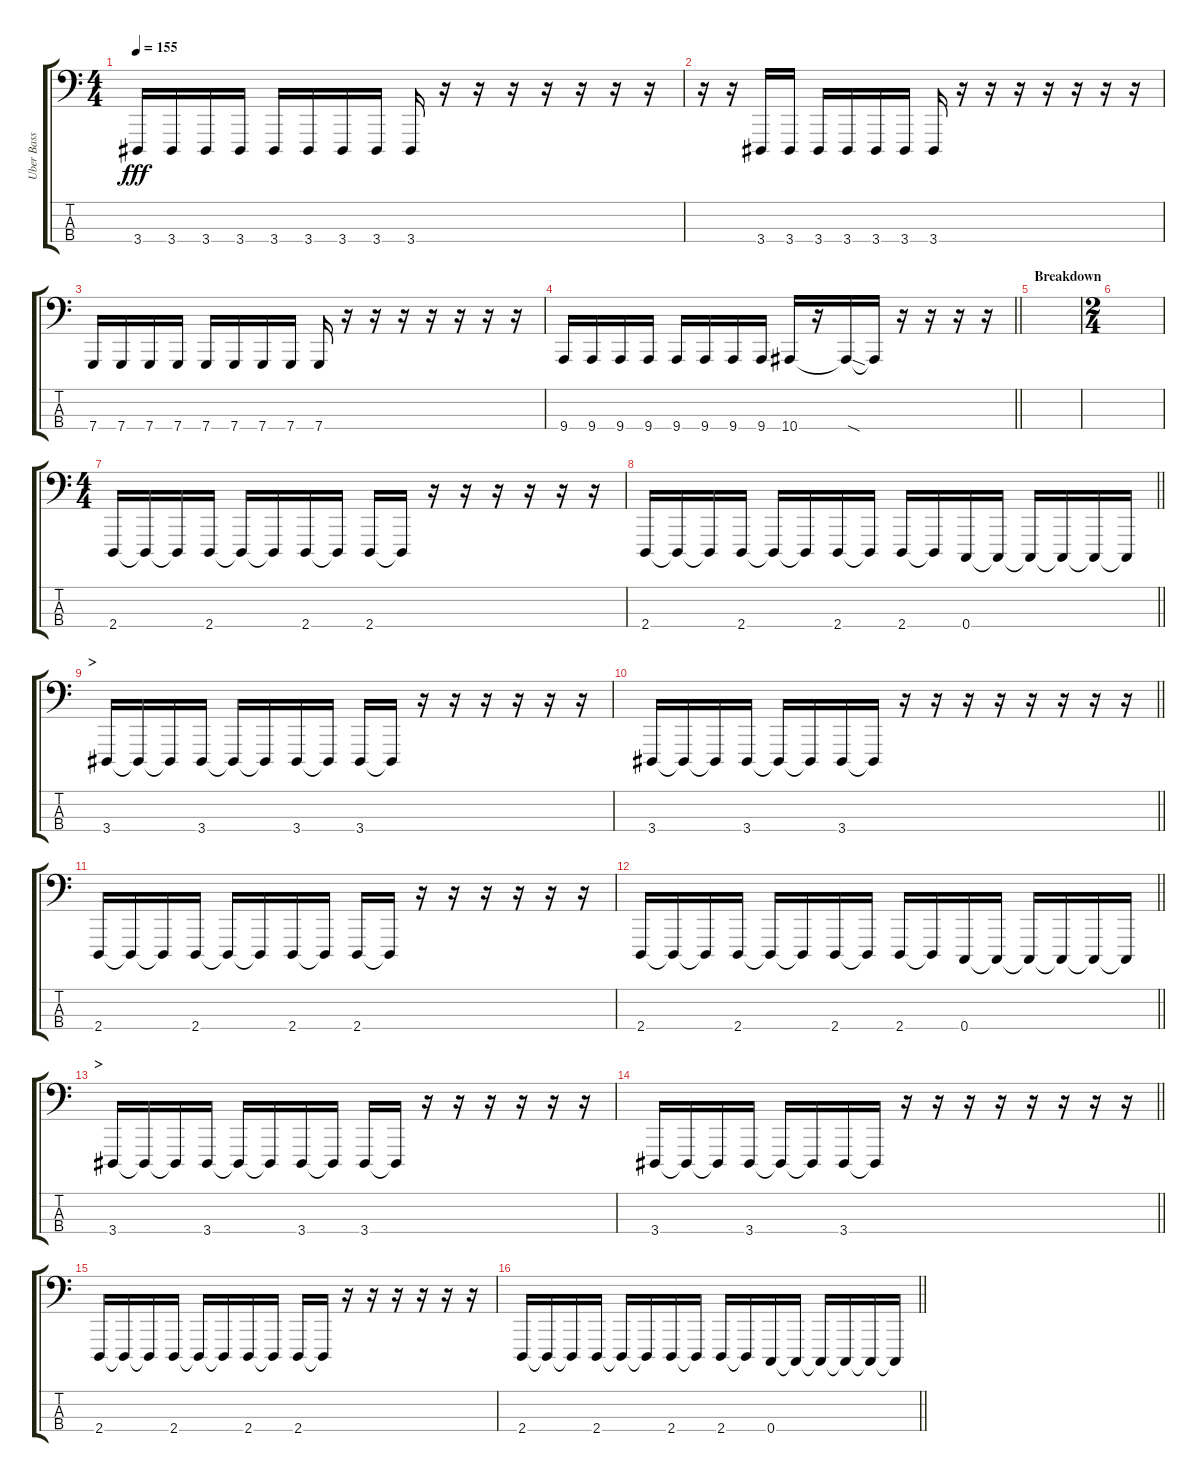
\track ("Uber Bass Enhancer" "Uber Bass ") {instrument clavinet}
\staff {score tabs}
\tuning (F2 C2 G1 C1) {hide}
\ts (4 4)
\tempo 155
\clef f4
\ks c
3.4.16{dy fff} 3.4.16 3.4.16 3.4.16 3.4.16 3.4.16 3.4.16 3.4.16 3.4.16 r.16 r.16 r.16 r.16 r.16 r.16 r.16 |
r.16 r.16 3.4.16 3.4.16 3.4.16 3.4.16 3.4.16 3.4.16 3.4.16 r.16 r.16 r.16 r.16 r.16 r.16 r.16 |
7.4.16 7.4.16 7.4.16 7.4.16 7.4.16 7.4.16 7.4.16 7.4.16 7.4.16 r.16 r.16 r.16 r.16 r.16 r.16 r.16 |
\barLineRight lightlight
9.4.16 9.4.16 9.4.16 9.4.16 9.4.16 9.4.16 9.4.16 9.4.16 10.4.16 r.16 10.4{sod t}.16 10.4{t}.16 r.16 r.16 r.16 r.16 |
\section ("" "Breakdown")
|
\ts (2 4)
|
\ts (4 4)
2.4.16 2.4{t}.16 2.4{t}.16 2.4.16 2.4{t}.16 2.4{t}.16 2.4.16 2.4{t}.16 2.4.16 2.4{t}.16 r.16 r.16 r.16 r.16 r.16 r.16 |
\barLineRight lightlight
2.4.16 2.4{t}.16 2.4{t}.16 2.4.16 2.4{t}.16 2.4{t}.16 2.4.16 2.4{t}.16 2.4.16 2.4{t}.16 0.4.16 0.4{t}.16 0.4{t}.16 0.4{t}.16 0.4{t}.16 0.4{t}.16 |
\section ("" ">")
3.4.16 3.4{t}.16 3.4{t}.16 3.4.16 3.4{t}.16 3.4{t}.16 3.4.16 3.4{t}.16 3.4.16 3.4{t}.16 r.16 r.16 r.16 r.16 r.16 r.16 |
\barLineRight lightlight
3.4.16 3.4{t}.16 3.4{t}.16 3.4.16 3.4{t}.16 3.4{t}.16 3.4.16 3.4{t}.16 r.16 r.16 r.16 r.16 r.16 r.16 r.16 r.16 |
2.4.16 2.4{t}.16 2.4{t}.16 2.4.16 2.4{t}.16 2.4{t}.16 2.4.16 2.4{t}.16 2.4.16 2.4{t}.16 r.16 r.16 r.16 r.16 r.16 r.16 |
\barLineRight lightlight
2.4.16 2.4{t}.16 2.4{t}.16 2.4.16 2.4{t}.16 2.4{t}.16 2.4.16 2.4{t}.16 2.4.16 2.4{t}.16 0.4.16 0.4{t}.16 0.4{t}.16 0.4{t}.16 0.4{t}.16 0.4{t}.16 |
\section ("" ">")
3.4.16 3.4{t}.16 3.4{t}.16 3.4.16 3.4{t}.16 3.4{t}.16 3.4.16 3.4{t}.16 3.4.16 3.4{t}.16 r.16 r.16 r.16 r.16 r.16 r.16 |
\barLineRight lightlight
3.4.16 3.4{t}.16 3.4{t}.16 3.4.16 3.4{t}.16 3.4{t}.16 3.4.16 3.4{t}.16 r.16 r.16 r.16 r.16 r.16 r.16 r.16 r.16 |
2.4.16 2.4{t}.16 2.4{t}.16 2.4.16 2.4{t}.16 2.4{t}.16 2.4.16 2.4{t}.16 2.4.16 2.4{t}.16 r.16 r.16 r.16 r.16 r.16 r.16 |
\barLineRight lightlight
2.4.16 2.4{t}.16 2.4{t}.16 2.4.16 2.4{t}.16 2.4{t}.16 2.4.16 2.4{t}.16 2.4.16 2.4{t}.16 0.4.16 0.4{t}.16 0.4{t}.16 0.4{t}.16 0.4{t}.16 0.4{t}.16
